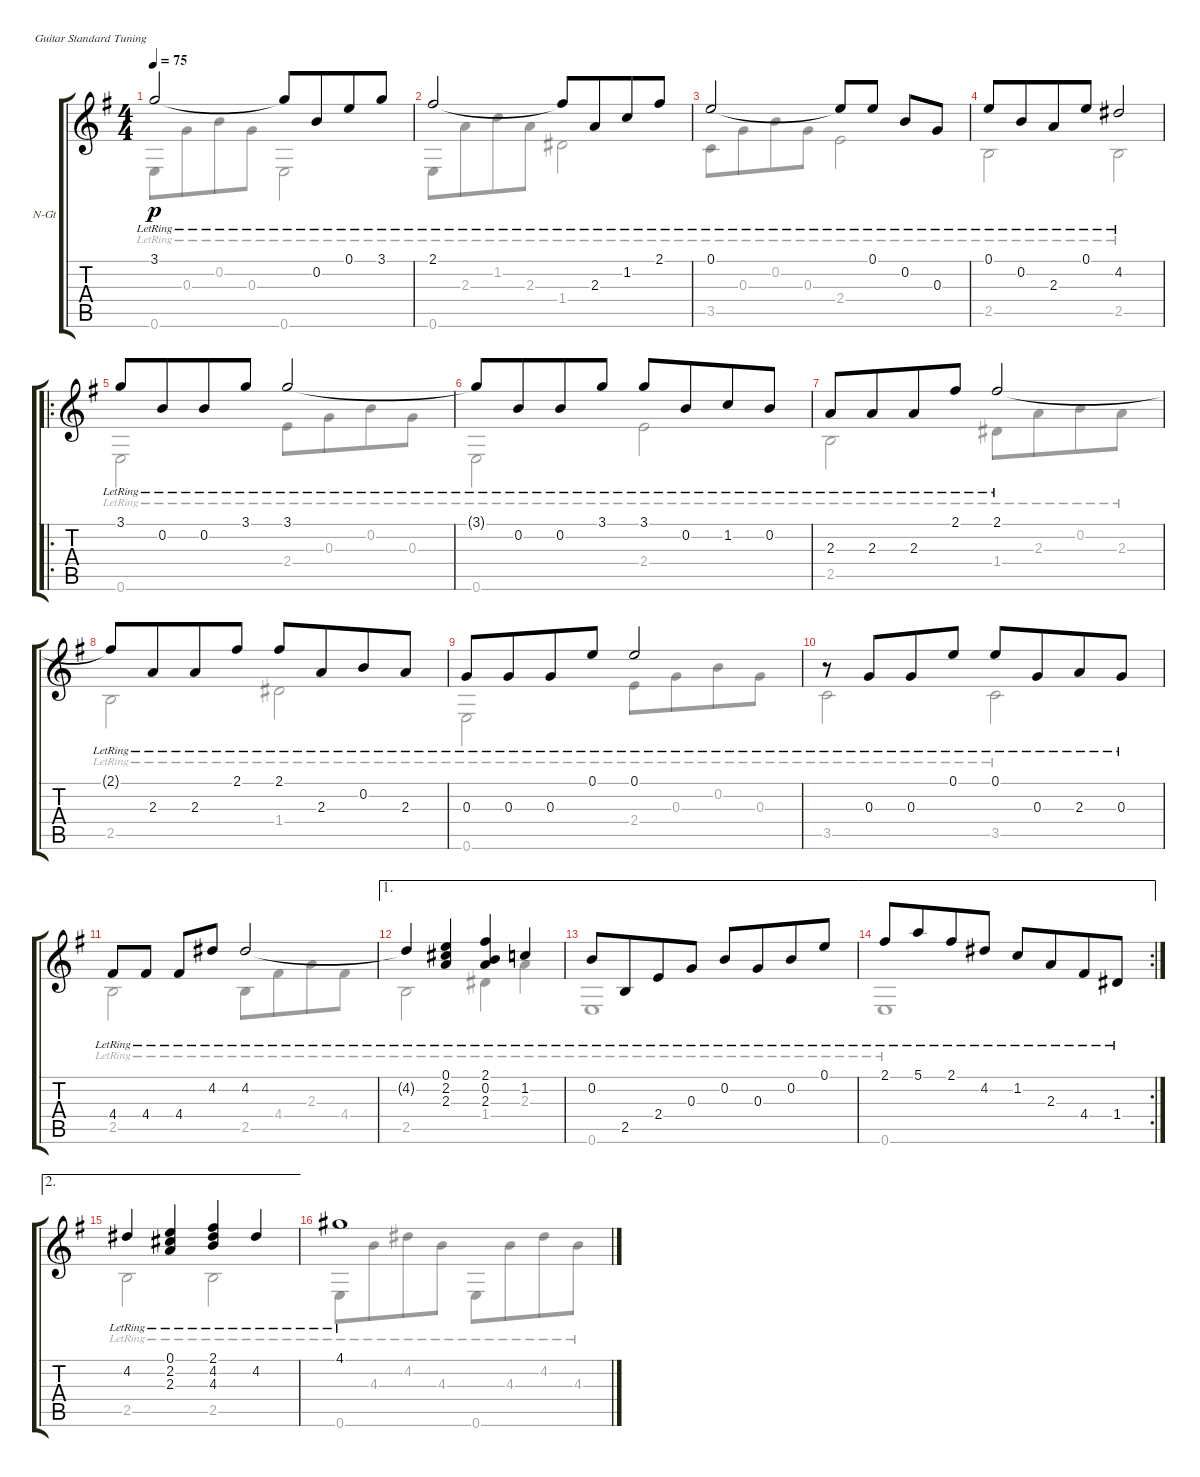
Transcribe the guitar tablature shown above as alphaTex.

\defaultSystemsLayout 4
\bracketExtendMode groupsimilarinstruments
\firstSystemTrackNameOrientation horizontal
\otherSystemsTrackNameOrientation horizontal
\track ("Nylon Guitar" "N-Gt") {instrument acousticguitarnylon}
\staff {score tabs}
\tuning (E4 B3 G3 D3 A2 E2)
\voice
\ts (4 4)
\tempo 75
\clef g2
\scale
0.274969
\ks eminor
3.1{lr}.2{dy p instrument acousticguitarnylon} 3.1{lr t}.8{beam merge} 0.2{lr}.8{beam merge} 0.1{lr}.8{beam merge} 3.1{lr}.8 |
\scale
0.310727 2.1{lr}.2 2.1{lr t}.8{beam merge} 2.3{lr}.8{beam merge} 1.2{lr}.8{beam merge} 2.1{lr}.8 |
\scale
0.207152 0.1{lr}.2 0.1{lr t}.8 0.1{lr}.8 0.2{lr}.8 0.3{lr}.8 |
\scale
0.207152 0.1{lr}.8{beam merge} 0.2{lr}.8{beam merge} 2.3{lr}.8{beam merge} 0.1{lr}.8 4.2{lr}.2 |
\ro
3.1{lr}.8{beam merge} 0.2{lr}.8{beam merge} 0.2{lr}.8{beam merge} 3.1{lr}.8 3.1{lr}.2 |
3.1{lr t}.8{beam merge} 0.2{lr}.8{beam merge} 0.2{lr}.8{beam merge} 3.1{lr}.8 3.1{lr}.8{beam merge} 0.2{lr}.8{beam merge} 1.2{lr}.8{beam merge} 0.2{lr}.8 |
2.3{lr}.8{beam merge} 2.3{lr}.8{beam merge} 2.3{lr}.8{beam merge} 2.1{lr}.8 2.1{lr}.2 |
2.1{lr t}.8{beam merge} 2.3{lr}.8{beam merge} 2.3{lr}.8{beam merge} 2.1{lr}.8 2.1{lr}.8{beam merge} 2.3{lr}.8{beam merge} 0.2{lr}.8{beam merge} 2.3{lr}.8 |
0.3{lr}.8{beam merge} 0.3{lr}.8{beam merge} 0.3{lr}.8{beam merge} 0.1{lr}.8 0.1{lr}.2 |
r.8 0.3{lr}.8{beam merge} 0.3{lr}.8{beam merge} 0.1{lr}.8 0.1{lr}.8{beam merge} 0.3{lr}.8{beam merge} 2.3{lr}.8{beam merge} 0.3{lr}.8 |
4.4{lr}.8 4.4{lr}.8 4.4{lr}.8 4.2{lr}.8 4.2{lr}.2 |
\ae 1
4.2{lr t}.4 (0.1{lr} 2.2{lr} 2.3{lr}).4 (2.3{lr} 0.2{lr} 2.1{lr}).4 1.2{lr}.4 |
\ae 1
0.2{lr}.8{beam merge} 2.5{lr}.8{beam merge} 2.4{lr}.8{beam merge} 0.3{lr}.8 0.2{lr}.8{beam merge} 0.3{lr}.8{beam merge} 0.2{lr}.8{beam merge} 0.1{lr}.8 |
\ae 1
\rc 2
2.1{lr}.8{beam merge} 5.1{lr}.8{beam merge} 2.1{lr}.8{beam merge} 4.2{lr}.8 1.2{lr}.8{beam merge} 2.3{lr}.8{beam merge} 4.4{lr}.8{beam merge} 1.4{lr}.8 |
\ae 2
4.2{lr}.4 (0.1{lr} 2.2{lr} 2.3{lr}).4 (4.2{lr} 2.1{lr} 4.3{lr}).4 4.2{lr}.4 |
4.1{lr}.1
\voice
\clef g2
\ottava regular
\simile none
\scale
0.274969
\ks eminor
0.6{lr}.8{dy p beam merge} 0.3{lr}.8{beam merge} 0.2{lr}.8{beam merge} 0.3{lr}.8 0.6{lr}.2 |
\scale
0.310727 0.6{lr}.8{beam merge} 2.3{lr}.8{beam merge} 1.2{lr}.8{beam merge} 2.3{lr}.8 1.4{lr}.2 |
\scale
0.207152 3.5{lr}.8{beam merge} 0.3{lr}.8{beam merge} 0.2{lr}.8{beam merge} 0.3{lr}.8 2.4{lr}.2 |
\scale
0.207152 2.5{lr}.2 2.5{lr}.2 |
0.6{lr}.2 2.4{lr}.8{beam merge} 0.3{lr}.8{beam merge} 0.2{lr}.8{beam merge} 0.3{lr}.8 |
0.6{lr}.2 2.4{lr}.2 |
2.5{lr}.2 1.4{lr}.8{beam merge} 2.3{lr}.8{beam merge} 0.2{lr}.8{beam merge} 2.3{lr}.8 |
2.5{lr}.2 1.4{lr}.2 |
0.6{lr}.2 2.4{lr}.8{beam merge} 0.3{lr}.8{beam merge} 0.2{lr}.8{beam merge} 0.3{lr}.8 |
3.5{lr}.2 3.5{lr}.2 |
2.5{lr}.2 2.5{lr}.8{beam merge} 4.4{lr}.8{beam merge} 2.3{lr}.8{beam merge} 4.4{lr}.8 |
2.5{lr}.2 1.4{lr}.4 2.3{lr}.4 |
0.6{lr}.1 |
0.6{lr}.1 |
2.5{lr}.2 2.5{lr}.2 |
0.6{lr}.8{beam merge} 4.3{lr}.8{beam merge} 4.2{lr}.8{beam merge} 4.3{lr}.8 0.6{lr}.8{beam merge} 4.3{lr}.8{beam merge} 4.2{lr}.8{beam merge} 4.3{lr}.8
